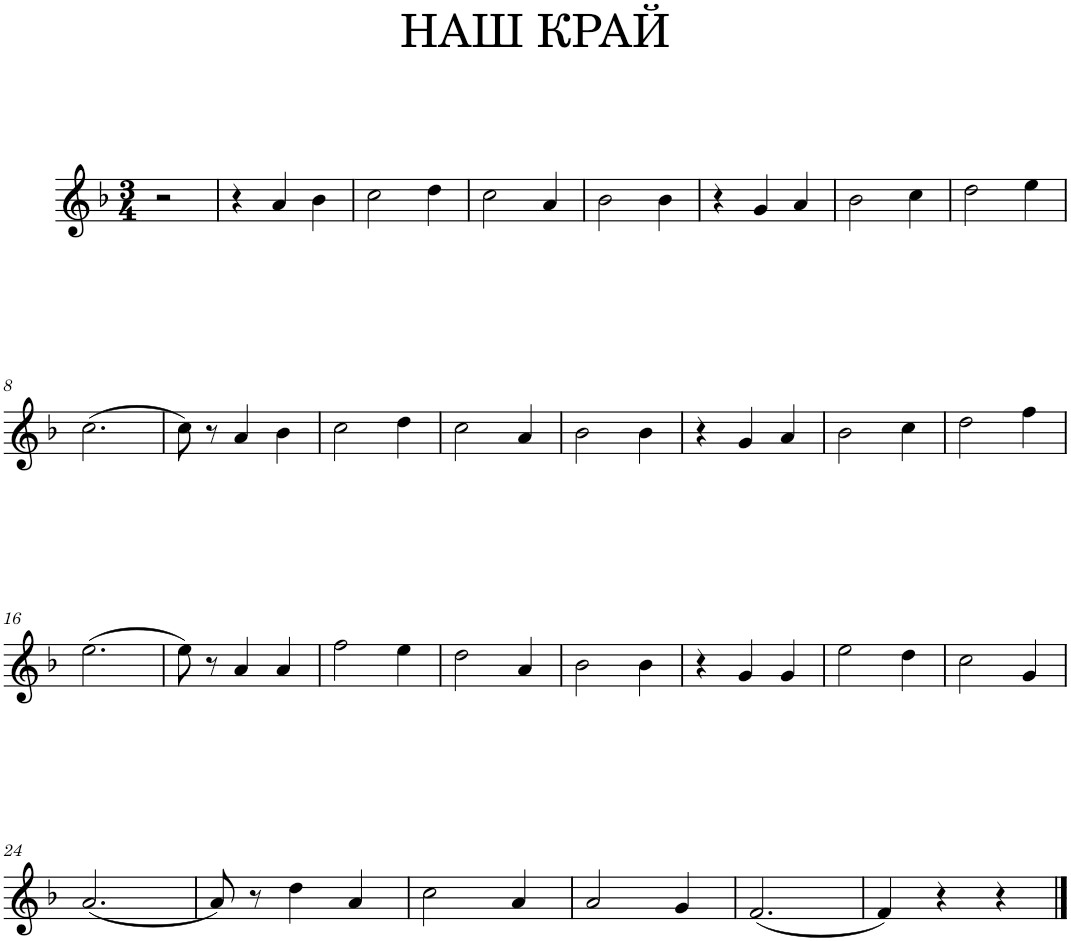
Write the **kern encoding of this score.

**kern
*part1
*staff1
*I"Флейта
*clefG2
*k[b-]
*M3/4
=
2r
=1
4r
4a/
4b-\
=2
2cc\
4dd\
=3
2cc\
4a/
=4
2b-\
4b-\
=5
4r
4g/
4a/
=6
2b-\
4cc\
=7
2dd\
4ee\
!!LO:LB:g=z
=8
(2.cc\
=9
8cc\)
8r
4a/
4b-\
=10
2cc\
4dd\
=11
2cc\
4a/
=12
2b-\
4b-\
=13
4r
4g/
4a/
=14
2b-\
4cc\
=15
2dd\
4ff\
!!LO:LB:g=z
=16
(2.ee\
=17
8ee\)
8r
4a/
4a/
=18
2ff\
4ee\
=19
2dd\
4a/
=20
2b-\
4b-\
=21
4r
4g/
4g/
=22
2ee\
4dd\
=23
2cc\
4g/
!!LO:LB:g=z
=24
(2.a/
=25
8a/)
8r
4dd\
4a/
=26
2cc\
4a/
=27
2a/
4g/
=28
(2.f/
=29
4f/)
4r
4r
==
*-
